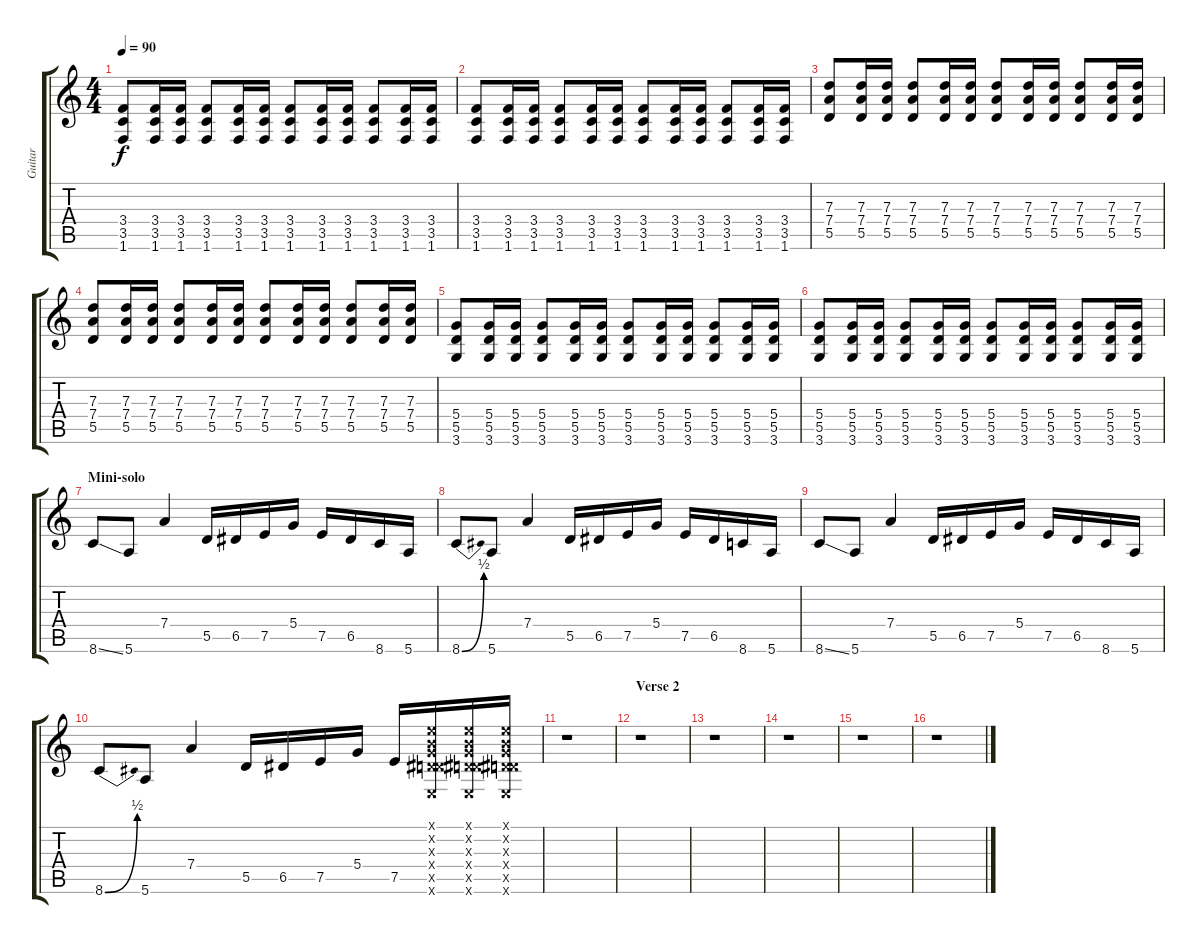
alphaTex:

\track ("Guitar" "Guitar") {instrument distortionguitar}
\staff {score tabs}
\tuning (E4 B3 G3 D3 A2 E2) {hide}
\ts (4 4)
\tempo 90
\clef g2
\ks c
(3.4 3.5 1.6).8{dy f} (3.4 3.5 1.6).16 (3.4 3.5 1.6).16 (3.4 3.5 1.6).8 (3.4 3.5 1.6).16 (3.4 3.5 1.6).16 (3.4 3.5 1.6).8 (3.4 3.5 1.6).16 (3.4 3.5 1.6).16 (3.4 3.5 1.6).8 (3.4 3.5 1.6).16 (3.4 3.5 1.6).16 |
(3.4 3.5 1.6).8 (3.4 3.5 1.6).16 (3.4 3.5 1.6).16 (3.4 3.5 1.6).8 (3.4 3.5 1.6).16 (3.4 3.5 1.6).16 (3.4 3.5 1.6).8 (3.4 3.5 1.6).16 (3.4 3.5 1.6).16 (3.4 3.5 1.6).8 (3.4 3.5 1.6).16 (3.4 3.5 1.6).16 |
(7.3 7.4 5.5).8 (7.3 7.4 5.5).16 (7.3 7.4 5.5).16 (7.3 7.4 5.5).8 (7.3 7.4 5.5).16 (7.3 7.4 5.5).16 (7.3 7.4 5.5).8 (7.3 7.4 5.5).16 (7.3 7.4 5.5).16 (7.3 7.4 5.5).8 (7.3 7.4 5.5).16 (7.3 7.4 5.5).16 |
(7.3 7.4 5.5).8 (7.3 7.4 5.5).16 (7.3 7.4 5.5).16 (7.3 7.4 5.5).8 (7.3 7.4 5.5).16 (7.3 7.4 5.5).16 (7.3 7.4 5.5).8 (7.3 7.4 5.5).16 (7.3 7.4 5.5).16 (7.3 7.4 5.5).8 (7.3 7.4 5.5).16 (7.3 7.4 5.5).16 |
(5.4 5.5 3.6).8 (5.4 5.5 3.6).16 (5.4 5.5 3.6).16 (5.4 5.5 3.6).8 (5.4 5.5 3.6).16 (5.4 5.5 3.6).16 (5.4 5.5 3.6).8 (5.4 5.5 3.6).16 (5.4 5.5 3.6).16 (5.4 5.5 3.6).8 (5.4 5.5 3.6).16 (5.4 5.5 3.6).16 |
(5.4 5.5 3.6).8 (5.4 5.5 3.6).16 (5.4 5.5 3.6).16 (5.4 5.5 3.6).8 (5.4 5.5 3.6).16 (5.4 5.5 3.6).16 (5.4 5.5 3.6).8 (5.4 5.5 3.6).16 (5.4 5.5 3.6).16 (5.4 5.5 3.6).8 (5.4 5.5 3.6).16 (5.4 5.5 3.6).16 |
\section ("" "Mini-solo")
8.6{ss}.8 5.6.8 7.4.4 5.5.16 6.5.16 7.5.16 5.4.16 7.5.16 6.5.16 8.6.16 5.6.16 |
8.6{be (bend 0 0 60 2)}.8 5.6.8 7.4.4 5.5.16 6.5.16 7.5.16 5.4.16 7.5.16 6.5.16 8.6.16 5.6.16 |
8.6{ss}.8 5.6.8 7.4.4 5.5.16 6.5.16 7.5.16 5.4.16 7.5.16 6.5.16 8.6.16 5.6.16 |
8.6{be (bend 0 0 60 2)}.8 5.6.8 7.4.4 5.5.16 6.5.16 7.5.16 5.4.16 7.5.16 (0.1{x} 0.2{x} 0.3{x} 0.4{x} 6.5{x} 0.6{x}).16 (0.1{x} 0.2{x} 0.3{x} 0.4{x} 6.5{x} 0.6{x}).16 (0.1{x} 0.2{x} 0.3{x} 0.4{x} 6.5{x} 0.6{x}).16 |
r.1 |
\section ("" "Verse 2")
r.1 |
r.1 |
r.1 |
r.1 |
r.1
